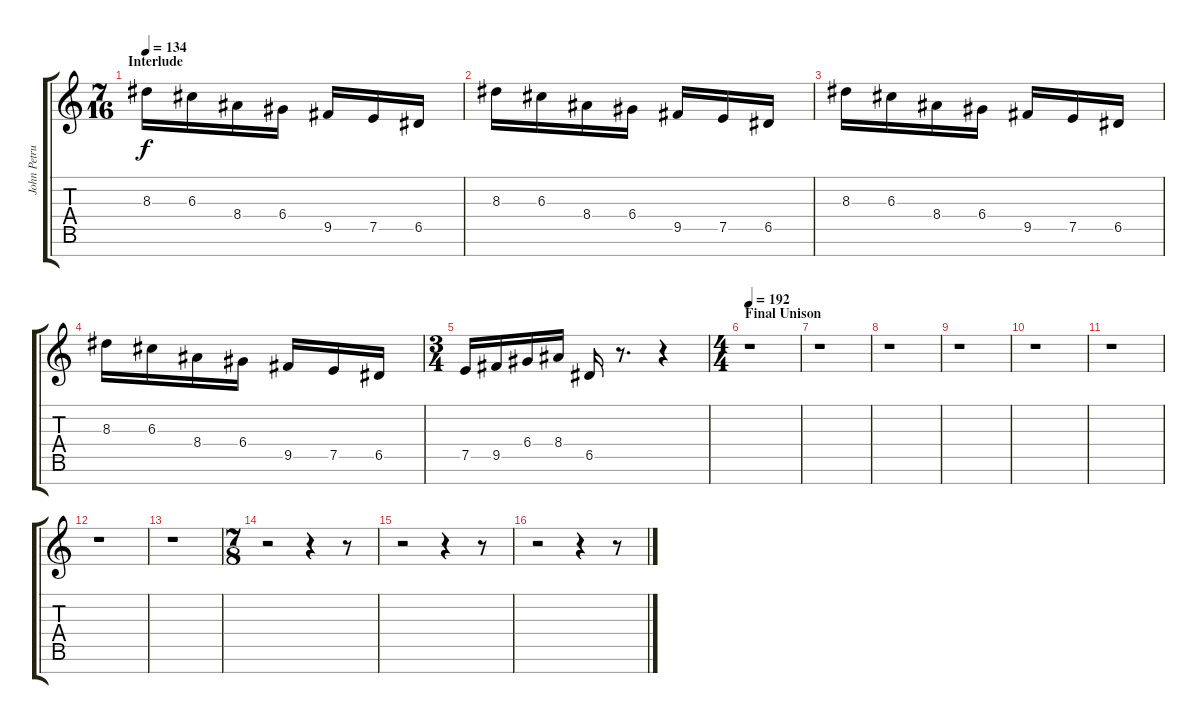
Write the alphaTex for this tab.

\track ("John Petrucci" "John Petru") {instrument distortionguitar}
\staff {score tabs}
\tuning (E4 B3 G3 D3 A2 E2 B1) {hide}
\ts (7 16)
\section ("" "Interlude")
\tempo 134
\clef g2
\ks c
8.3.16{dy f} 6.3.16 8.4.16 6.4.16 9.5.16 7.5.16 6.5.16 |
8.3.16 6.3.16 8.4.16 6.4.16 9.5.16 7.5.16 6.5.16 |
8.3.16 6.3.16 8.4.16 6.4.16 9.5.16 7.5.16 6.5.16 |
8.3.16 6.3.16 8.4.16 6.4.16 9.5.16 7.5.16 6.5.16 |
\ts (3 4)
7.5.16 9.5.16 6.4.16 8.4.16 6.5.16 r.8{d} r.4 |
\ts (4 4)
\section ("" "Final Unison")
\tempo 192
r.1 |
r.1 |
r.1 |
r.1 |
r.1 |
r.1 |
r.1 |
r.1 |
\ts (7 8)
r.2 r.4 r.8 |
r.2 r.4 r.8 |
r.2 r.4 r.8
